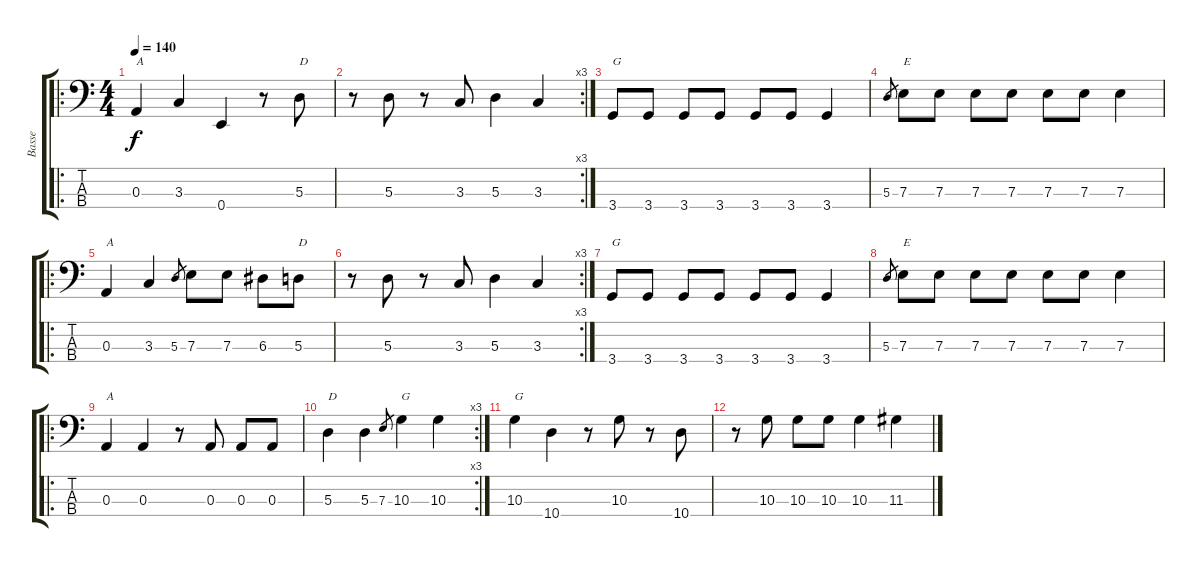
\track ("Basse" "Basse") {instrument electricbassfinger}
\staff {score tabs}
\tuning (G2 D2 A1 E1) {hide}
\ro
\ts (4 4)
\tempo 140
\clef f4
\ks c
0.3.4{txt "A" dy f} 3.3.4 0.4.4 r.8 5.3.8{txt "D"} |
\rc 3
r.8 5.3.8 r.8 3.3.8 5.3.4 3.3.4 |
3.4.8{txt "G"} 3.4.8 3.4.8 3.4.8 3.4.8 3.4.8 3.4.4 |
5.3.8{gr} 7.3.8{txt "E"} 7.3.8 7.3.8 7.3.8 7.3.8 7.3.8 7.3.4 |
\ro
0.3.4{txt "A"} 3.3.4 5.3.8{gr} 7.3.8 7.3.8 6.3.8 5.3.8{txt "D"} |
\rc 3
r.8 5.3.8 r.8 3.3.8 5.3.4 3.3.4 |
3.4.8{txt "G"} 3.4.8 3.4.8 3.4.8 3.4.8 3.4.8 3.4.4 |
5.3.8{gr} 7.3.8{txt "E"} 7.3.8 7.3.8 7.3.8 7.3.8 7.3.8 7.3.4 |
\ro
0.3.4{txt "A"} 0.3.4 r.8 0.3.8 0.3.8 0.3.8 |
\rc 3
5.3.4{txt "D"} 5.3.4 7.3.8{gr} 10.3.4{txt "G"} 10.3.4 |
10.3.4{txt "G"} 10.4.4 r.8 10.3.8 r.8 10.4.8 |
r.8 10.3.8 10.3.8 10.3.8 10.3.4 11.3.4
